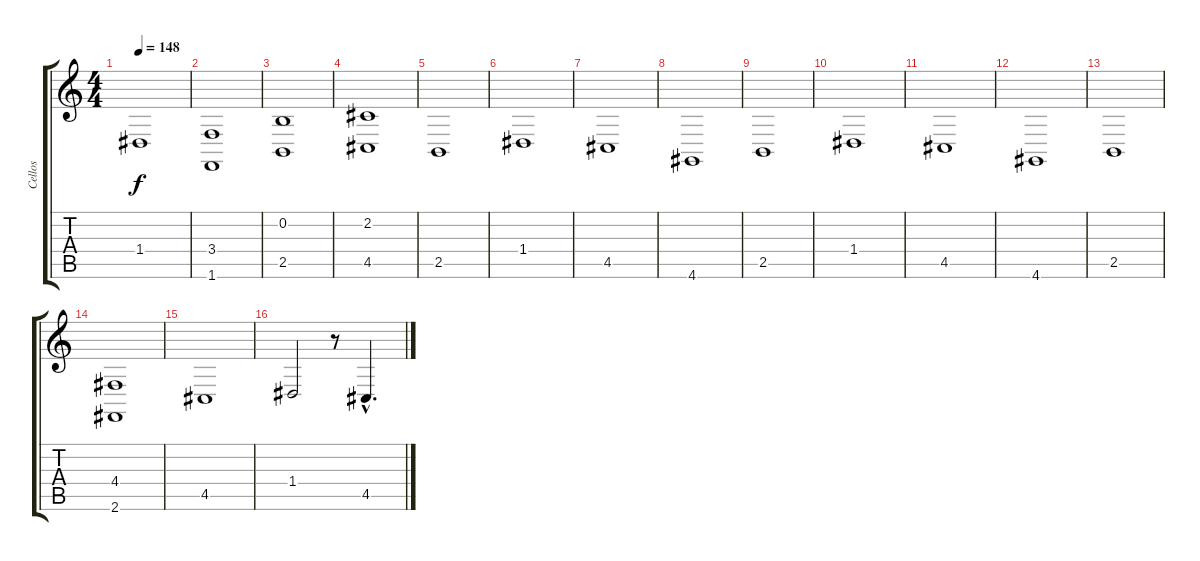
\track ("Cellos" "Cellos") {instrument cello}
\staff {score tabs}
\tuning (E4 B3 G3 D3 A2 E2) {hide}
\ts (4 4)
\tempo 148
\clef g2
\ks c
1.4.1{dy f} |
(3.4 1.6).1 |
(0.2 2.5).1 |
(2.2 4.5).1 |
2.5.1 |
1.4.1 |
4.5.1 |
4.6.1 |
2.5.1 |
1.4.1 |
4.5.1 |
4.6.1 |
2.5.1 |
(4.4 2.6).1 |
4.5.1 |
1.4.2 r.8 4.5{hac}.4{d}
